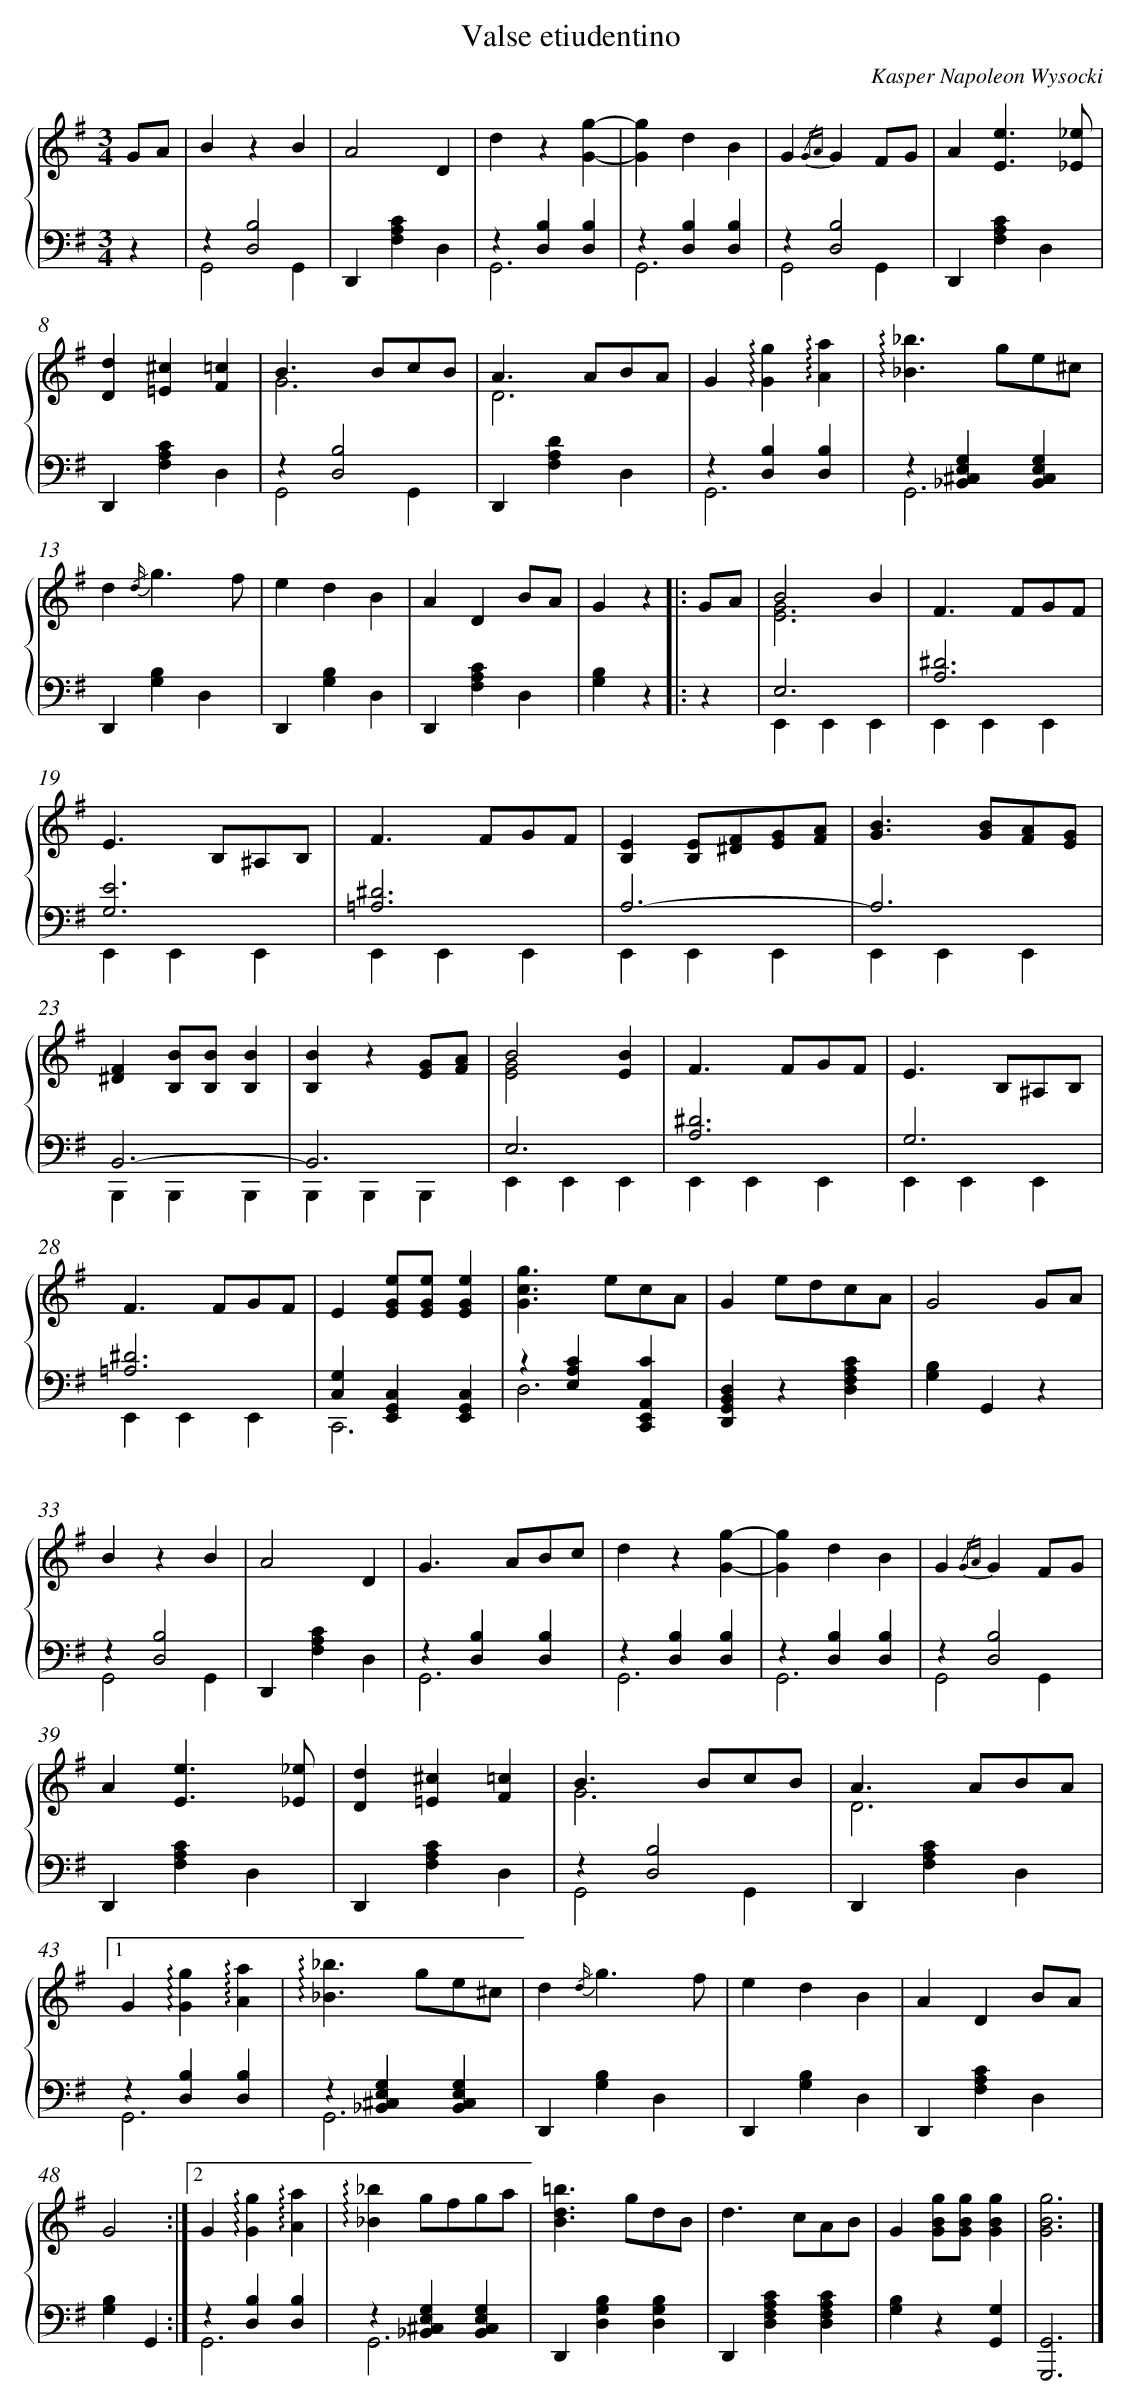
X:1
T: Valse etiudentino
C: Kasper Napoleon Wysocki
L: 1/4
M: 3/4
%%staves {1 2}
V: 1 clef=treble
V: 2 clef=bass
K: G
[V:1] G/A/ [I:setbarnb 1]|
[V:2] z |
[V:1] BzB |
[V:2] z[B,2D,2] & G,,2G,, |
[V:1] A2D |
[V:2] D,,[CA,F,]D, |
[V:1] dz[gG]- [I:setbarnb 5]|
[V:2] z[B,D,][B,D,] & G,,3 |
[V:1] [gG]dB |
[V:2] z[B,D,][B,D,] & G,,3 |
[V:1] G{/GA}GF/G/ |
[V:2] z[B,2D,2] & G,,2G,, |
[V:1] A[e3/E3/][_e/_E/] |
[V:2] D,,[CA,F,]D, |
[V:1] [dD][^c=E][=cF] |
[V:2] D,,[CA,F,]D, |
[V:1] B>Bc/B/ & G3 |
[V:2] z[B,2D,2] & G,,2G,, |
[V:1] A>AB/A/ & D3 |
[V:2] D,,[DA,F,]D, |
[V:1] G!arpeggio![gG]!arpeggio![aA] |
[V:2] z[B,D,][B,D,] & G,,3 |
[V:1] !arpeggio![_b_B]>ge/^c/ |
[V:2] z[G,E,^C,_B,,][G,E,C,B,,] & G,,3 |
[V:1] d{/d/}g3/f/ |
[V:2] D,,[B,G,]D, |
[V:1] edB |
[V:2] D,,[B,G,]D, |
[V:1] ADB/A/ |
[V:2] D,,[CA,F,]D, |
[V:1] Gz ]|:
[V:2] [B,G,]z ]|:
[V:1] G/A/ [I:setbarnb 17]|
[V:2] z |
[V:1] B2B & [G3E3] |
[V:2] E,3 & E,,E,,E,, |
[V:1] F>FG/F/ |
[V:2] [^D3A,3] & E,,E,,E,, |
[V:1] E>B,^A,/B,/ |
[V:2] [E3G,3] & E,,E,,E,, |
[V:1] F>FG/F/ |
[V:2] [^D3=A,3] & E,,E,,E,, |
[V:1] [EB,][E/B,/][F/^D/][G/E/][A/F/] |
[V:2] A,3- & E,,E,,E,, |
[V:1] [BG]>[BG][A/F/][G/E/] |
[V:2] A,3 & E,,E,,E,, |
[V:1] [F^D][B/B,/][B/B,/][BB,] |
[V:2] B,,3- & B,,,B,,,B,,, |
[V:1] [BB,]z[G/E/][A/F/] |
[V:2] B,,3 & B,,,B,,,B,,, |
[V:1] B2[BE] & [G2E2]x |
[V:2] E,3 & E,,E,,E,, |
[V:1] F>FG/F/ |
[V:2] [^D3A,3] & E,,E,,E,, |
[V:1] E>B,^A,/B,/ |
[V:2] G,3 & E,,E,,E,, |
[V:1] F>FG/F/ |
[V:2] [^D3=A,3] & E,,E,,E,, |
[V:1] E[e/G/E/][e/G/E/][eGE] |
[V:2] [G,C,][C,G,,E,,][C,G,,E,,] & C,,3 |
[V:1] [gcG]>ec/A/ |
[V:2] z[CA,E,][CC,,A,,E,,] & D,3 |
[V:1] Ge/d/c/A/ |
[V:2] [D,B,,G,,D,,]z[CA,F,D,] |
[V:1] G2G/A/ |
[V:2] [B,G,]G,,z |
[V:1] BzB |
[V:2] z[B,2D,2] & G,,2G,, |
[V:1] A2D |
[V:2] D,,[CA,F,]D, |
[V:1] G>AB/c/ |
[V:2] z[B,D,][B,D,] & G,,3 |
[V:1] dz[gG]- |
[V:2] z[B,D,][B,D,] & G,,3 |
[V:1] [gG]dB |
[V:2] z[B,D,][B,D,] & G,,3 |
[V:1] G{/GA}GF/G/ |
[V:2] z[B,2D,2] & G,,2G,, |
[V:1] A[e3/E3/][_e/_E/] |
[V:2] D,,[CA,F,]D, |
[V:1] [dD][^c=E][=cF] |
[V:2] D,,[CA,F,]D, |
[V:1] B>Bc/B/ & G3 |
[V:2] z[B,2D,2] & G,,2G,, |
[V:1] A>AB/A/ & D3 |[1
[V:2] D,,[CA,F,]D, |
[V:1] G!arpeggio![gG]!arpeggio![aA] |
[V:2] z[B,D,][B,D,] & G,,3 |
[V:1] !arpeggio![_b_B]>ge/^c/ |
[V:2] z[G,E,^C,_B,,][G,E,C,B,,] & G,,3 |
[V:1] d{/d/}g3/f/ |
[V:2] D,,[B,G,]D, |
[V:1] edB |
[V:2] D,,[B,G,]D, |
[V:1] ADB/A/ |
[V:2] D,,[CA,F,]D, |
[V:1] G2 :|][2
[V:2] [B,G,]G,, :|]
[V:1] G!arpeggio![gG]!arpeggio![aA] |
[V:2] z[B,D,][B,D,] & G,,3 |
[V:1] !arpeggio![_b_B]g/f/g/a/ |
[V:2] z[G,E,^C,_B,,][G,E,C,B,,] & G,,3 |
[V:1] [=bdB]>gd/B/ |
[V:2] D,,[B,G,D,][B,G,D,] |
[V:1] d>cA/B/ |
[V:2] D,,[CA,F,D,][CA,F,D,] |
[V:1] G[g/B/G/][g/B/G/][gBG] |
[V:2] [B,G,]z[G,G,,] |
[V:1] [g3B3G3] |]
[V:2] [G,,3G,,,3] |]
